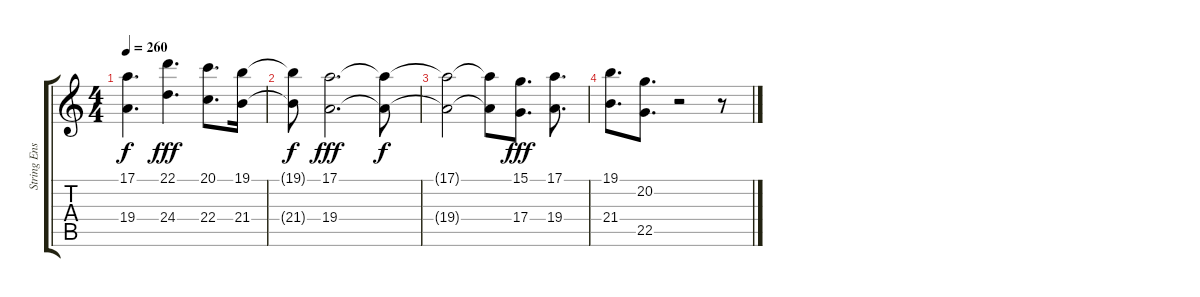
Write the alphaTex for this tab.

\track ("String Ensemble" "String Ens") {instrument stringensemble1}
\staff {score tabs}
\tuning (E4 B3 G3 D3 A2 E2) {hide}
\ts (4 4)
\tempo 260
\clef g2
\ks c
(17.1{t} 19.4{t}).4{d dy f} (22.1 24.4).4{d dy fff} (20.1 22.4).8{d} (19.1 21.4).16 |
(19.1{t} 21.4{t}).8{dy f} (17.1 19.4).2{d dy fff} (17.1{t} 19.4{t}).8{dy f} |
(17.1{t} 19.4{t}).2 (17.1{t} 19.4{t}).8 (15.1 17.4).8{d dy fff} (17.1 19.4).8{d} |
(19.1 21.4).8{d} (20.2 22.5).8{d} r.2 r.8
